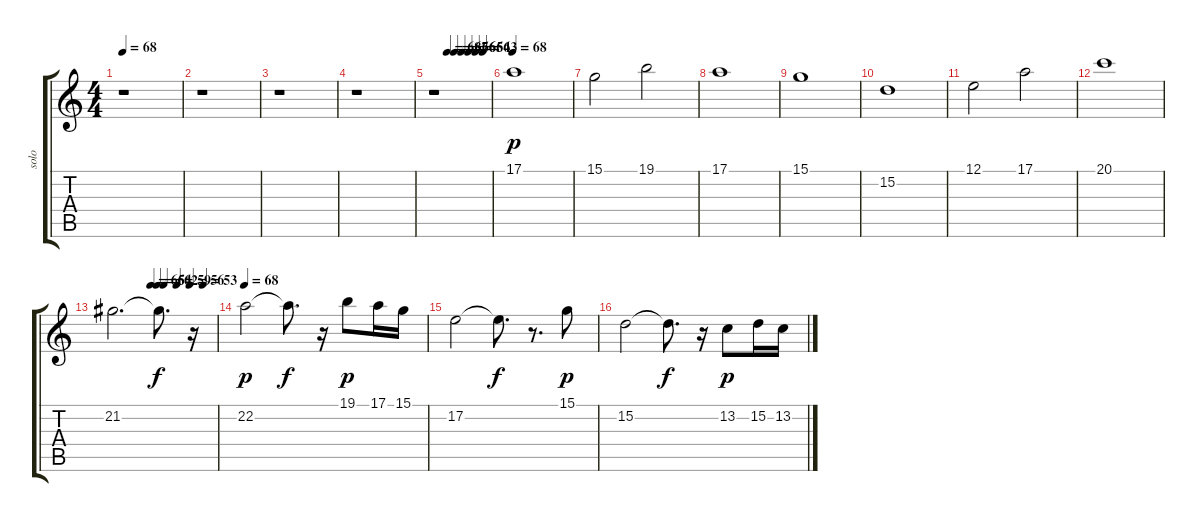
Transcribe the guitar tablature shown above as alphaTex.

\track ("solo" "solo") {instrument violin}
\staff {score tabs}
\tuning (E4 B3 G3 D3 A2 E2) {hide}
\ts (4 4)
\tempo 68
\clef g2
\ks c
r.1{dy p} |
r.1 |
r.1 |
r.1 |
\tempo (68 0.25)
\tempo (67 0.375)
\tempo (66 0.5)
\tempo (65 0.625)
\tempo (64 0.75)
\tempo (63 0.875)
r.1 |
\tempo 68
17.1.1{volume 9} |
15.1.2{volume 16} 19.1.2 |
17.1.1 |
15.1.1 |
15.2.1 |
12.1.2 17.1.2 |
20.1.1 |
\tempo (65 0.375)
\tempo (64 0.4375)
\tempo (62 0.5)
\tempo (59 0.625)
\tempo (56 0.75)
\tempo (53 0.875)
21.2.2{d} 21.2{t}.8{d dy f} r.16 |
\tempo 68
22.2.2{dy p} 22.2{t}.8{d dy f} r.16 19.1.8{dy p} 17.1.16 15.1.16 |
17.2.2 17.2{t}.8{d dy f} r.8{d} 15.1.8{dy p} |
15.2.2 15.2{t}.8{d dy f} r.16 13.2.8{dy p} 15.2.16 13.2.16
